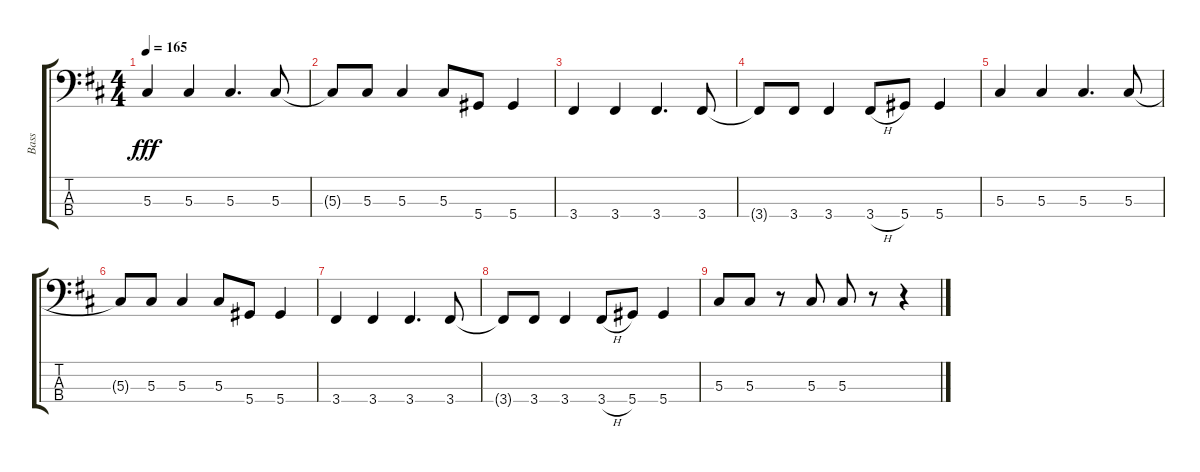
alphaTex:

\track ("Bass" "Bass") {instrument electricbassfinger}
\staff {score tabs}
\tuning (Gb2 Db2 Ab1 Eb1) {hide}
\ts (4 4)
\tempo 165
\clef f4
\ks d
5.3.4{dy fff} 5.3.4 5.3.4{d} 5.3.8 |
5.3{t}.8 5.3.8 5.3.4 5.3.8 5.4.8 5.4.4 |
3.4.4 3.4.4 3.4.4{d} 3.4.8 |
3.4{t}.8 3.4.8 3.4.4 3.4{h}.8 5.4.8 5.4.4 |
5.3.4 5.3.4 5.3.4{d} 5.3.8 |
5.3{t}.8 5.3.8 5.3.4 5.3.8 5.4.8 5.4.4 |
3.4.4 3.4.4 3.4.4{d} 3.4.8 |
3.4{t}.8 3.4.8 3.4.4 3.4{h}.8 5.4.8 5.4.4 |
5.3.8 5.3.8 r.8 5.3.8 5.3.8 r.8 r.4
